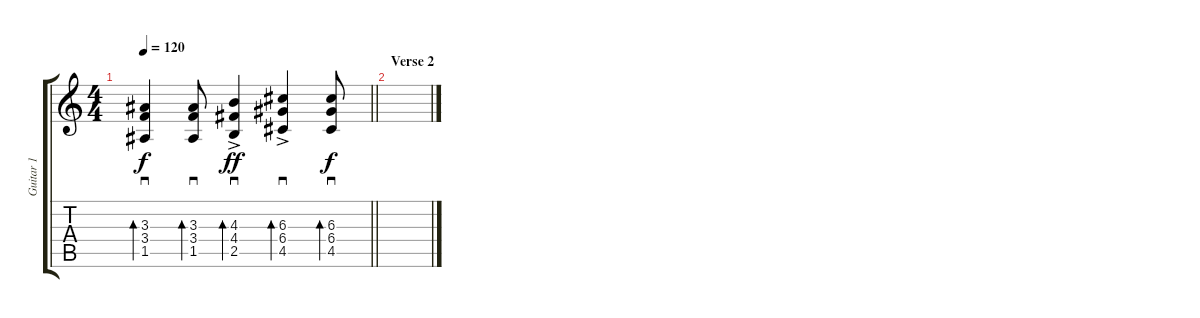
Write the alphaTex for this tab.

\track ("Guitar 1" "Guitar 1") {instrument distortionguitar}
\staff {score tabs}
\tuning (E4 B3 G3 D3 A2 E2) {hide}
\ts (4 4)
\tempo 120
\clef g2
\barLineRight lightlight
\ks c
(3.3 3.4 1.5).4{sd bd 30 dy f volume 14} (3.3 3.4 1.5).8{sd bd 30} (4.3 4.4 2.5{ac}).4{sd bd 30 dy ff} (6.3 6.4 4.5{ac}).4{sd bd 30} (6.3 6.4 4.5).8{sd bd 30 dy f} |
\section ("" "Verse 2")
